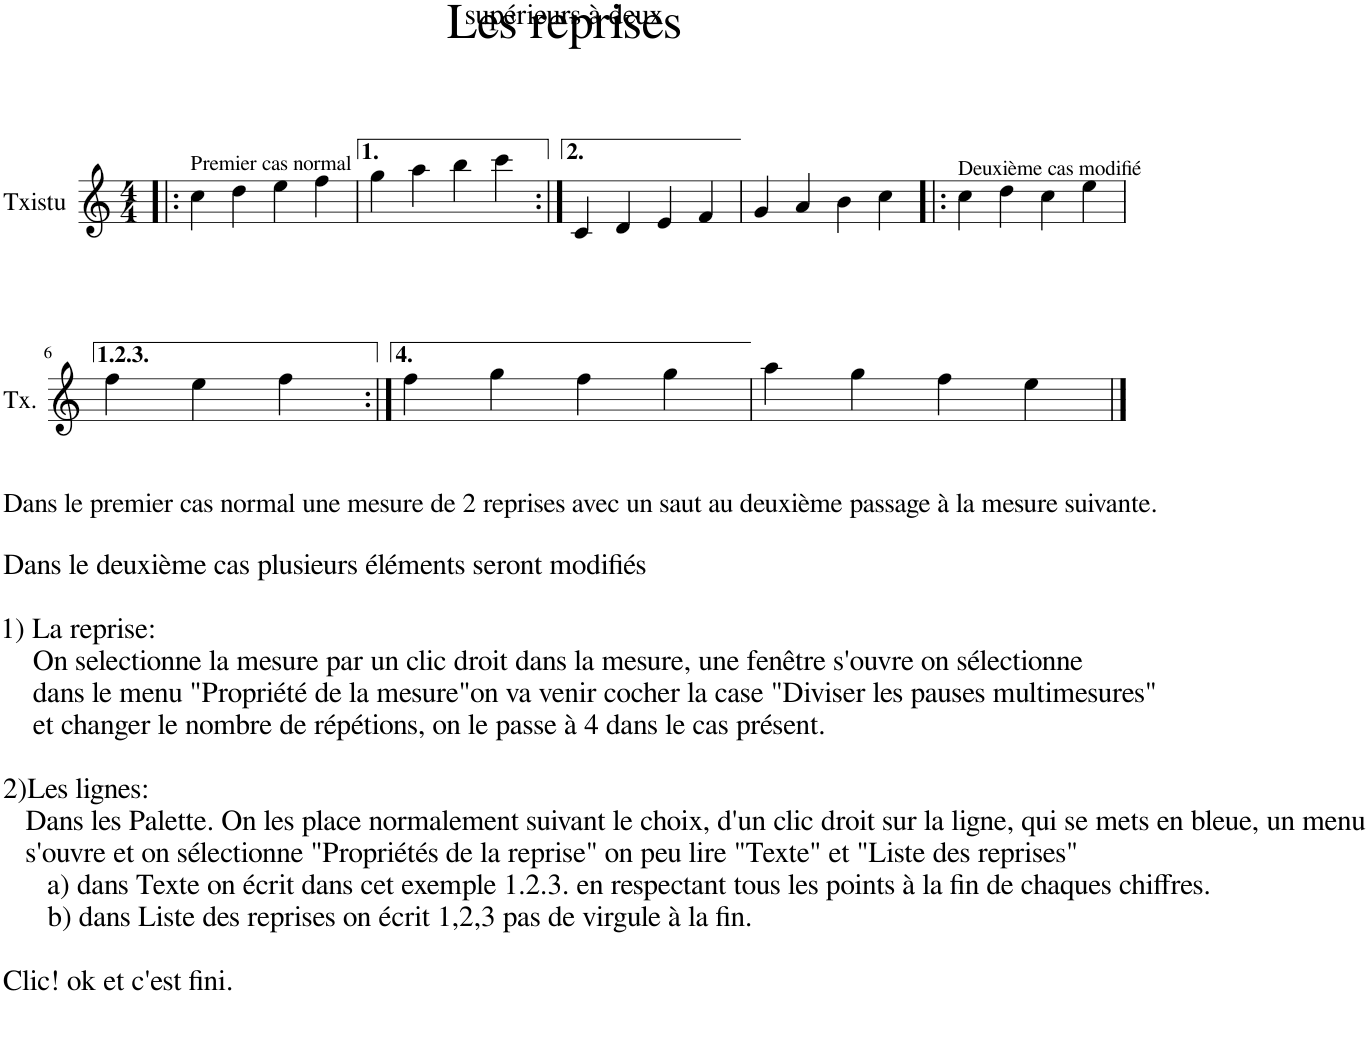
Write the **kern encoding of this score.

**kern
*part1
*staff1
*I"Txistu
*I'Tx.
*clefG2
*k[]
*M4/4
=1!|:
!LO:TX:a:t=Premier cas normal
4cc\
4dd\
4ee\
4ff\
=2
4gg\
4aa\
4bb\
4ccc\
=3:|!
4c/
4d/
4e/
4f/
=4
4g/
4a/
4b\
4cc\
=5!|:
!LO:TX:a:t=Deuxième cas modifié
4cc\
4dd\
4cc\
4ee\
!!LO:LB:g=z
=6
4ff\
4ee\
4ff\
=7:|!
4ff\
4gg\
4ff\
4gg\
=8
4aa\
4gg\
4ff\
4ee\
==
*-
